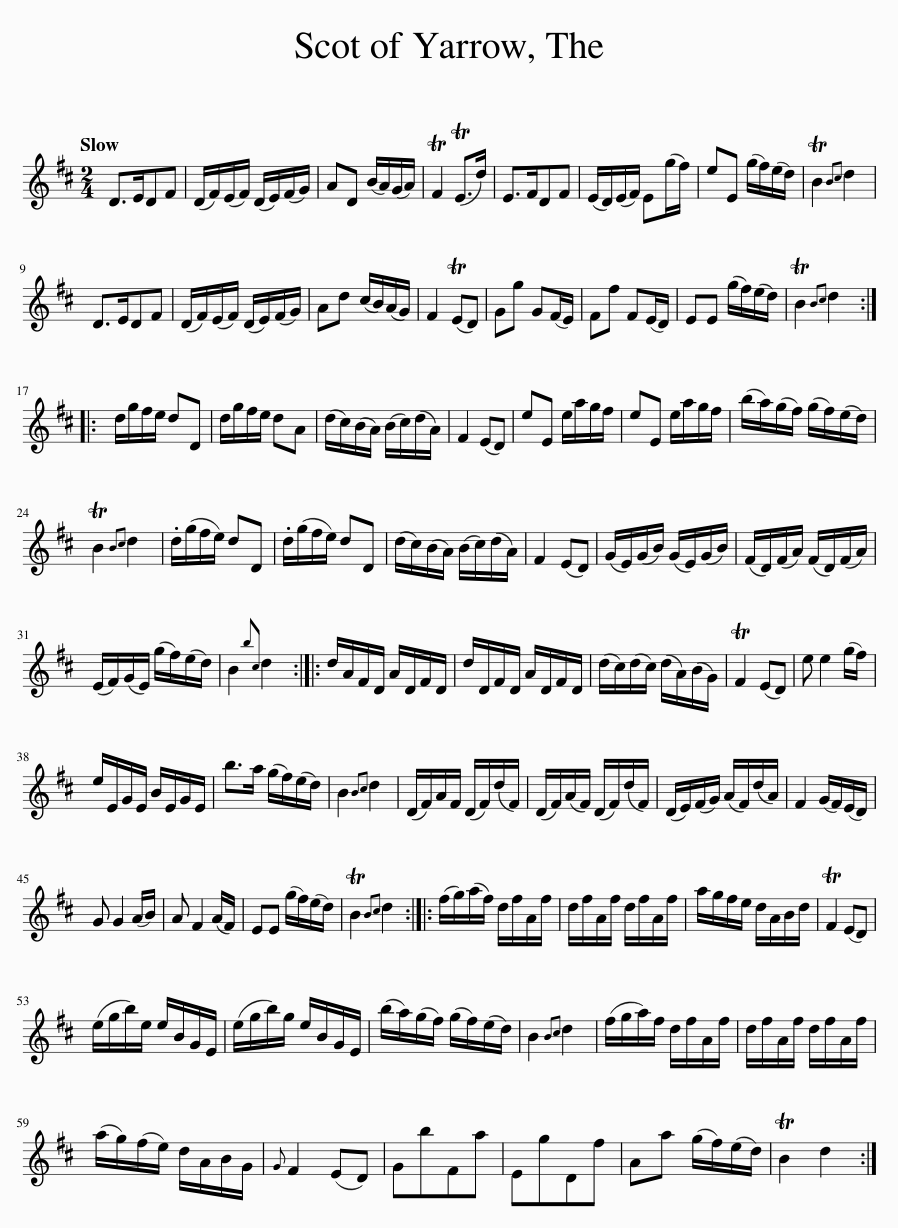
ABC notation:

X:1
L:1/8
Q:1/4=120
M:2/4
I:linebreak $
K:D
V:1 treble
V:1
 D>EDF | (D/F/)(E/F/) (D/E/)(F/G/) | AD (B/A/)(G/A/) | TF2 (TE>d) | E>FDF | %5
 (E/D/)(E/F/) E(g/f/) | eE (g/f/)(e/d/) | TB2{Bc} d2 |$ D>EDF | (D/F/)(E/F/) (D/E/)(F/G/) | %10
 Ad (c/B/)(A/G/) | F2 (TED) | Gg G(F/E/) | Ff F(E/D/) | EE (g/f/)(e/d/) | %15
 TB2{Bc} d2 ::$ d/g/f/e/ dD | d/g/f/e/ dA | (d/c/)(B/A/) (B/c/)(d/A/) | F2 (ED) | %20
 eE e/a/g/f/ | eE e/a/g/f/ | (b/a/)(g/f/) (g/f/)(e/d/) |$ TB2{Bc} d2 | .d/(g/f/e/) dD | %25
 .d/(g/f/e/) dD | (d/c/)(B/A/) (B/c/)(d/A/) | F2 (ED) | (G/E/)(G/B/) (G/E/)(G/B/) | (F/D/)(F/A/) (F/D/)(F/A/) |$ %30
 (E/F/)(G/E/) (g/f/)(e/d/) | B2{bc} d2 :: d/A/F/D/ A/D/F/D/ | d/D/F/D/ A/D/F/D/ | (d/c/)(d/c/) (d/A/)(B/G/) | %35
 TF2 (ED) | e e2 (g/f/) |$ e/E/G/E/ B/E/G/E/ | b>a (g/f/)(e/d/) | B2{Bc} d2 | %40
 (D/F/)A/F/ (D/F/)(d/F/) | (D/F/)(A/F/) (D/F/)(d/F/) | (D/E/)(F/G/) (A/F/)(d/A/) | F2 (G/F/)(E/D/) |$ G G2 (A/B/) | %45
 A F2 (A/F/) | EE (g/f/)(e/d/) | TB2{Bc} d2 :: (f/g/)(a/f/) d/f/A/f/ | d/f/A/f/ d/f/A/f/ | %50
 a/g/f/e/ d/A/B/d/ | TF2 (ED) |$ (e/g/b/)e/ e/B/G/E/ | (e/g/b/)g/ e/B/G/E/ | (b/a/)(g/f/) (g/f/)(e/d/) | %55
 B2{Bc} d2 | (f/g/a/)f/ d/f/A/f/ | d/f/A/f/ d/f/A/f/ |$ (a/g/)(f/e/) d/A/B/G/ |{G} F2 (ED) | %60
 GbFa | EgDf | Aa (g/f/)(e/d/) | TB2 d2 :| %64
